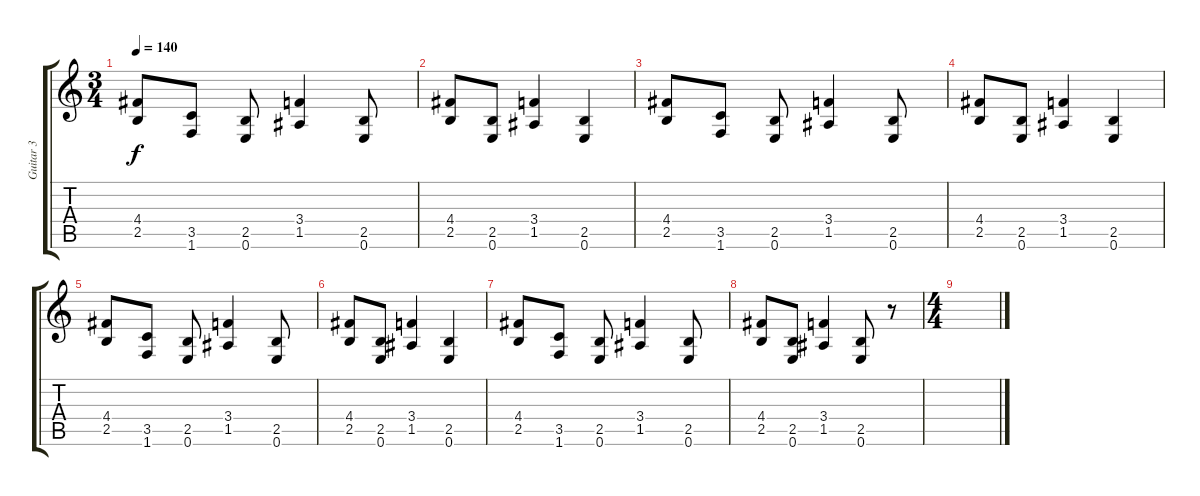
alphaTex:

\track ("Guitar 3" "Guitar 3") {instrument distortionguitar}
\staff {score tabs}
\tuning (E4 B3 G3 D3 A2 E2) {hide}
\ts (3 4)
\tempo 140
\clef g2
\ks c
(4.4 2.5).8{dy f} (3.5 1.6).8 (2.5 0.6).8 (3.4 1.5).4 (2.5 0.6).8 |
(4.4 2.5).8 (2.5 0.6).8 (3.4 1.5).4 (2.5 0.6).4 |
(4.4 2.5).8 (3.5 1.6).8 (2.5 0.6).8 (3.4 1.5).4 (2.5 0.6).8 |
(4.4 2.5).8 (2.5 0.6).8 (3.4 1.5).4 (2.5 0.6).4 |
(4.4 2.5).8 (3.5 1.6).8 (2.5 0.6).8 (3.4 1.5).4 (2.5 0.6).8 |
(4.4 2.5).8 (2.5 0.6).8 (3.4 1.5).4 (2.5 0.6).4 |
(4.4 2.5).8 (3.5 1.6).8 (2.5 0.6).8 (3.4 1.5).4 (2.5 0.6).8 |
(4.4 2.5).8 (2.5 0.6).8 (3.4 1.5).4 (2.5 0.6).8 r.8 |
\ts (4 4)
